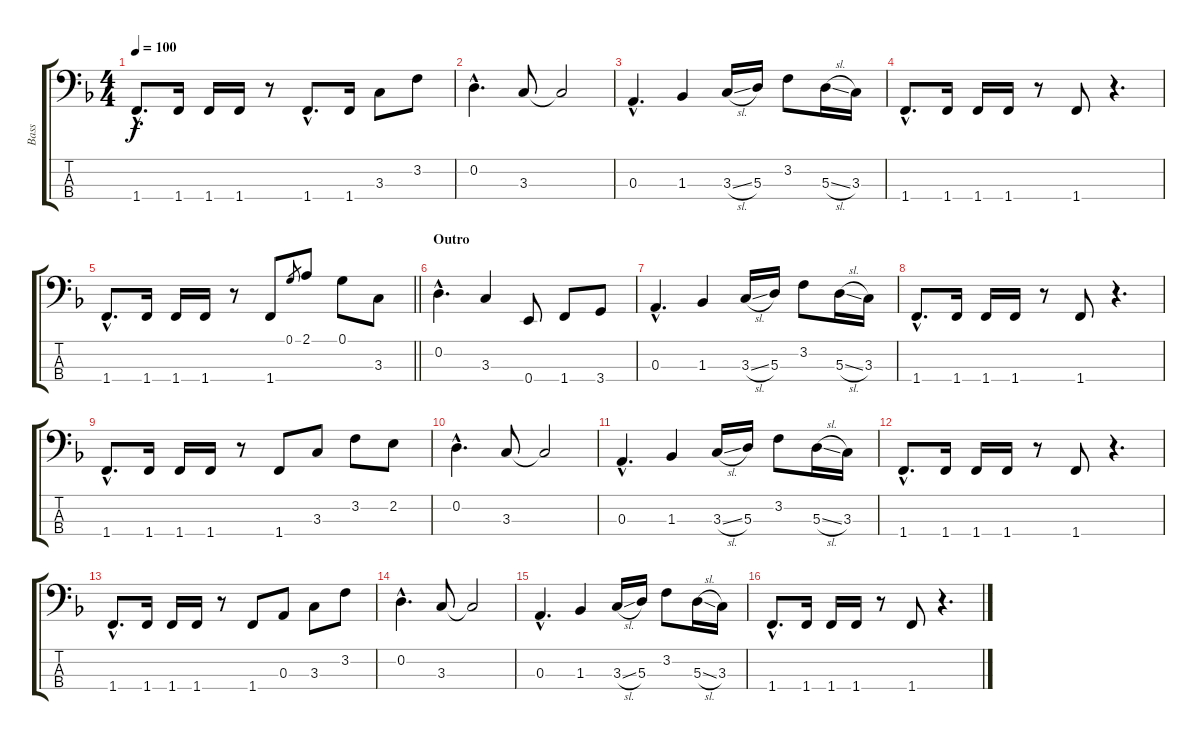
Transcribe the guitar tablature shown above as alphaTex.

\track ("Bass" "Bass") {instrument electricbassfinger}
\staff {score tabs}
\tuning (G2 D2 A1 E1) {hide}
\ts (4 4)
\tempo 100
\clef f4
\ks f
1.4{hac}.8{d dy f} 1.4.16 1.4.16 1.4.16 r.8 1.4{hac}.8{d} 1.4.16 3.3.8 3.2.8 |
0.2{hac}.4{d} 3.3.8 3.3{t}.2 |
0.3{hac}.4{d} 1.3.4 3.3{sl}.16 5.3.16 3.2.8 5.3{sl}.16 3.3.16 |
1.4{hac}.8{d} 1.4.16 1.4.16 1.4.16 r.8 1.4.8 r.4{d} |
\barLineRight lightlight
1.4{hac}.8{d} 1.4.16 1.4.16 1.4.16 r.8 1.4.8 0.1.8{gr} 2.1.8 0.1.8 3.3.8 |
\section ("" "Outro")
0.2{hac}.4{d} 3.3.4 0.4.8 1.4.8 3.4.8 |
0.3{hac}.4{d} 1.3.4 3.3{sl}.16 5.3.16 3.2.8 5.3{sl}.16 3.3.16 |
1.4{hac}.8{d} 1.4.16 1.4.16 1.4.16 r.8 1.4.8 r.4{d} |
1.4{hac}.8{d} 1.4.16 1.4.16 1.4.16 r.8 1.4.8 3.3.8 3.2.8 2.2.8 |
0.2{hac}.4{d} 3.3.8 3.3{t}.2 |
0.3{hac}.4{d} 1.3.4 3.3{sl}.16 5.3.16 3.2.8 5.3{sl}.16 3.3.16 |
1.4{hac}.8{d} 1.4.16 1.4.16 1.4.16 r.8 1.4.8 r.4{d} |
1.4{hac}.8{d} 1.4.16 1.4.16 1.4.16 r.8 1.4.8 0.3.8 3.3.8 3.2.8 |
0.2{hac}.4{d} 3.3.8 3.3{t}.2 |
0.3{hac}.4{d} 1.3.4 3.3{sl}.16 5.3.16 3.2.8 5.3{sl}.16 3.3.16 |
1.4{hac}.8{d} 1.4.16 1.4.16 1.4.16 r.8 1.4.8 r.4{d}
